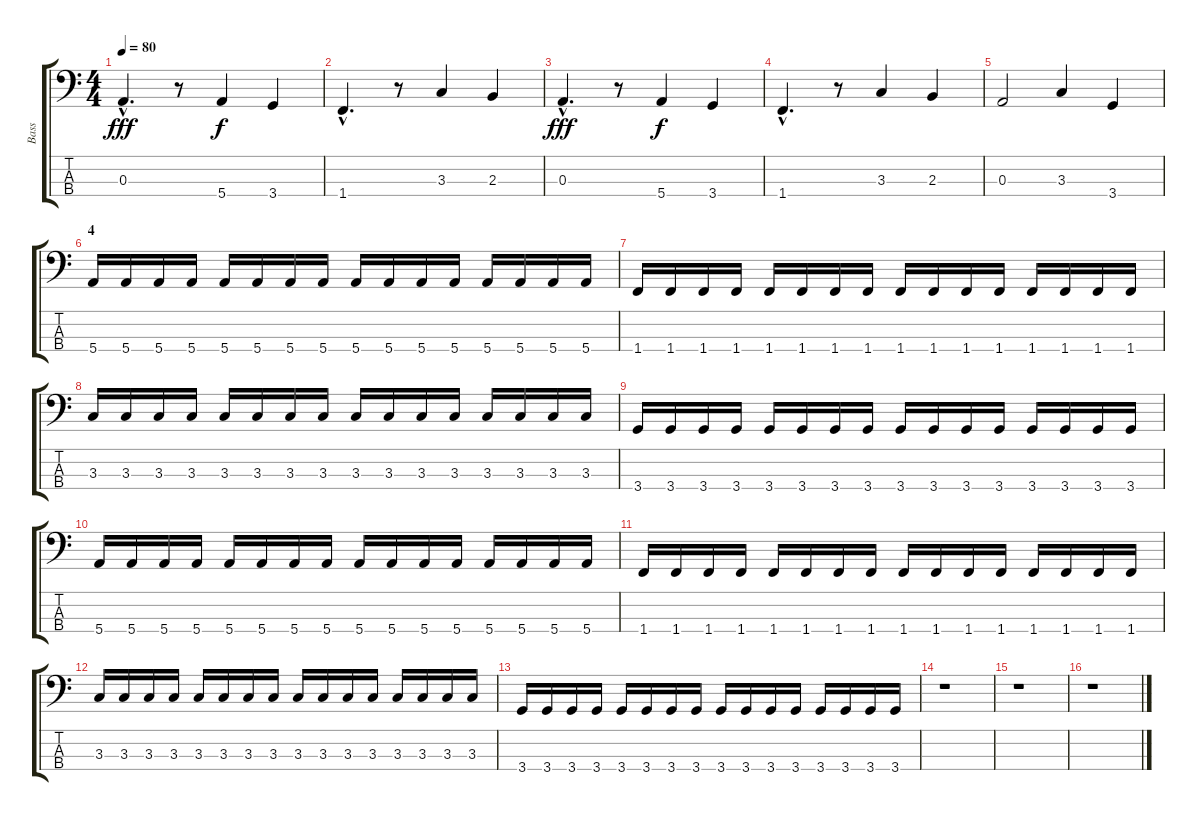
\track ("Bass" "Bass") {instrument electricbassfinger}
\staff {score tabs}
\tuning (G2 D2 A1 E1) {hide}
\ts (4 4)
\tempo 80
\clef f4
\ks c
0.3{hac}.4{d dy fff} r.8 5.4.4{dy f} 3.4.4 |
1.4{hac}.4{d} r.8 3.3.4 2.3.4 |
0.3{hac}.4{d dy fff} r.8 5.4.4{dy f} 3.4.4 |
1.4{hac}.4{d} r.8 3.3.4 2.3.4 |
0.3.2 3.3.4 3.4.4 |
\section ("" "4")
5.4.16 5.4.16 5.4.16 5.4.16 5.4.16 5.4.16 5.4.16 5.4.16 5.4.16 5.4.16 5.4.16 5.4.16 5.4.16 5.4.16 5.4.16 5.4.16 |
1.4.16 1.4.16 1.4.16 1.4.16 1.4.16 1.4.16 1.4.16 1.4.16 1.4.16 1.4.16 1.4.16 1.4.16 1.4.16 1.4.16 1.4.16 1.4.16 |
3.3.16 3.3.16 3.3.16 3.3.16 3.3.16 3.3.16 3.3.16 3.3.16 3.3.16 3.3.16 3.3.16 3.3.16 3.3.16 3.3.16 3.3.16 3.3.16 |
3.4.16 3.4.16 3.4.16 3.4.16 3.4.16 3.4.16 3.4.16 3.4.16 3.4.16 3.4.16 3.4.16 3.4.16 3.4.16 3.4.16 3.4.16 3.4.16 |
5.4.16 5.4.16 5.4.16 5.4.16 5.4.16 5.4.16 5.4.16 5.4.16 5.4.16 5.4.16 5.4.16 5.4.16 5.4.16 5.4.16 5.4.16 5.4.16 |
1.4.16 1.4.16 1.4.16 1.4.16 1.4.16 1.4.16 1.4.16 1.4.16 1.4.16 1.4.16 1.4.16 1.4.16 1.4.16 1.4.16 1.4.16 1.4.16 |
3.3.16 3.3.16 3.3.16 3.3.16 3.3.16 3.3.16 3.3.16 3.3.16 3.3.16 3.3.16 3.3.16 3.3.16 3.3.16 3.3.16 3.3.16 3.3.16 |
3.4.16 3.4.16 3.4.16 3.4.16 3.4.16 3.4.16 3.4.16 3.4.16 3.4.16 3.4.16 3.4.16 3.4.16 3.4.16 3.4.16 3.4.16 3.4.16 |
r.1 |
r.1 |
r.1
